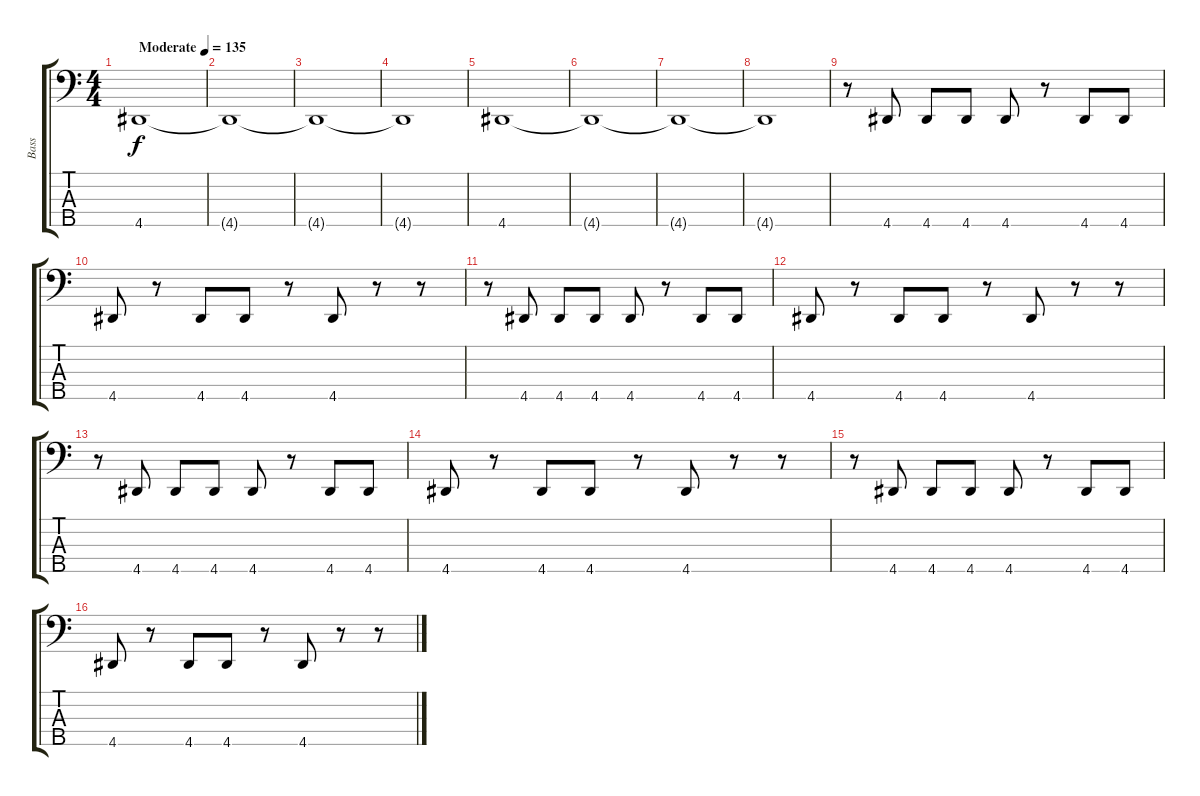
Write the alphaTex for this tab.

\track ("Bass" "Bass") {instrument electricbasspick}
\staff {score tabs}
\tuning (G2 D2 A1 E1 B0) {hide}
\ts (4 4)
\tempo (135 "Moderate")
\clef f4
\ks c
4.5.1{dy f instrument electricbasspick} |
4.5{t}.1 |
4.5{t}.1 |
4.5{t}.1 |
4.5.1 |
4.5{t}.1 |
4.5{t}.1 |
4.5{t}.1 |
r.8 4.5.8 4.5.8 4.5.8 4.5.8 r.8 4.5.8 4.5.8 |
4.5.8 r.8 4.5.8 4.5.8 r.8 4.5.8 r.8 r.8 |
r.8 4.5.8 4.5.8 4.5.8 4.5.8 r.8 4.5.8 4.5.8 |
4.5.8 r.8 4.5.8 4.5.8 r.8 4.5.8 r.8 r.8 |
r.8 4.5.8 4.5.8 4.5.8 4.5.8 r.8 4.5.8 4.5.8 |
4.5.8 r.8 4.5.8 4.5.8 r.8 4.5.8 r.8 r.8 |
r.8 4.5.8 4.5.8 4.5.8 4.5.8 r.8 4.5.8 4.5.8 |
4.5.8 r.8 4.5.8 4.5.8 r.8 4.5.8 r.8 r.8
